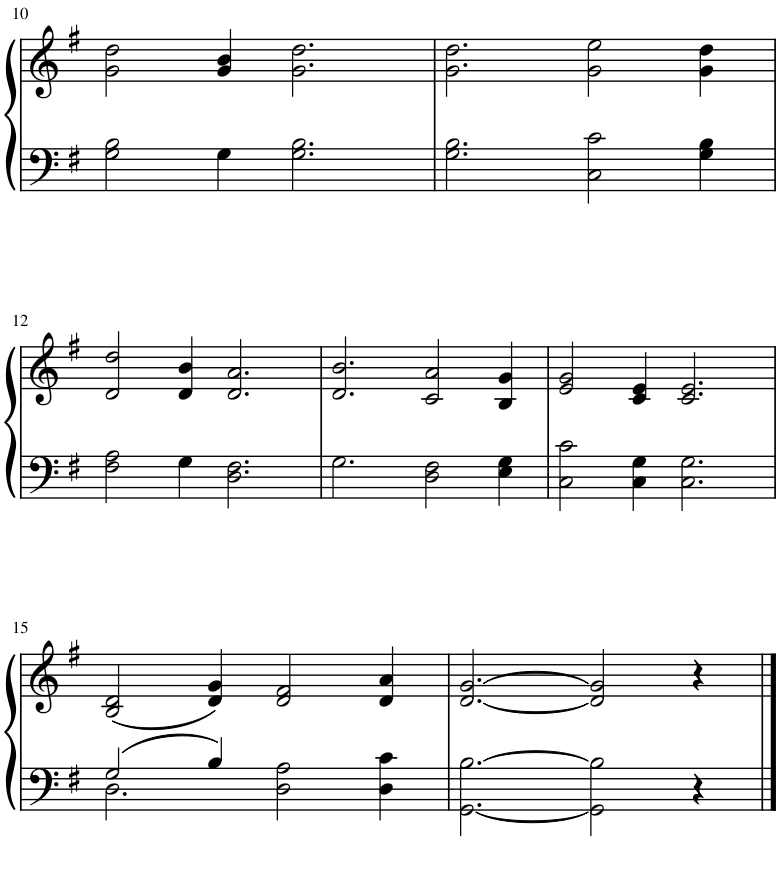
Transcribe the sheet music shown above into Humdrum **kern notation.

**kern	**kern
*part1	*part1
*staff2	*staff1
*I"Piano	*
*I'Pno.	*
!!LO:PB:g=z
*clefF4	*clefG2
*k[f#]	*k[f#]
*M6/4	*M6/4
=10	=10
2G\ 2B\	2g\ 2dd\
4G\	4g/ 4b/
2.G\ 2.B\	2.g\ 2.dd\
=11	=11
2.G\ 2.B\	2.g\ 2.dd\
2C\ 2c\	2g\ 2ee\
4G\ 4B\	4g\ 4dd\
!!LO:LB:g=z
=12	=12
2F#\ 2A\	2d/ 2dd/
4G\	4d/ 4b/
2.D\ 2.F#\	2.d/ 2.a/
=13	=13
2.G\	2.d/ 2.b/
2D\ 2F#\	2c/ 2a/
4E\ 4G\	4B/ 4g/
=14	=14
2C\ 2c\	2e/ 2g/
4C\ 4G\	4c/ 4e/
2.C\ 2.G\	2.c/ 2.e/
!!LO:LB:g=z
=15	=15
*^	*
2G/	2.D\	(2B/ 2d/
4B/	.	4d/ 4g/)
2ryy	2D\ 2A\	2d/ 2f#/
4ryy	4D\ 4c\	4d/ 4a/
*v	*v	*
=16	=16
[2.GG\ [2.B\	[2.d/ [2.g/
2GG\] 2B\]	2d/] 2g/]
4r	4r
==	==
*-	*-
